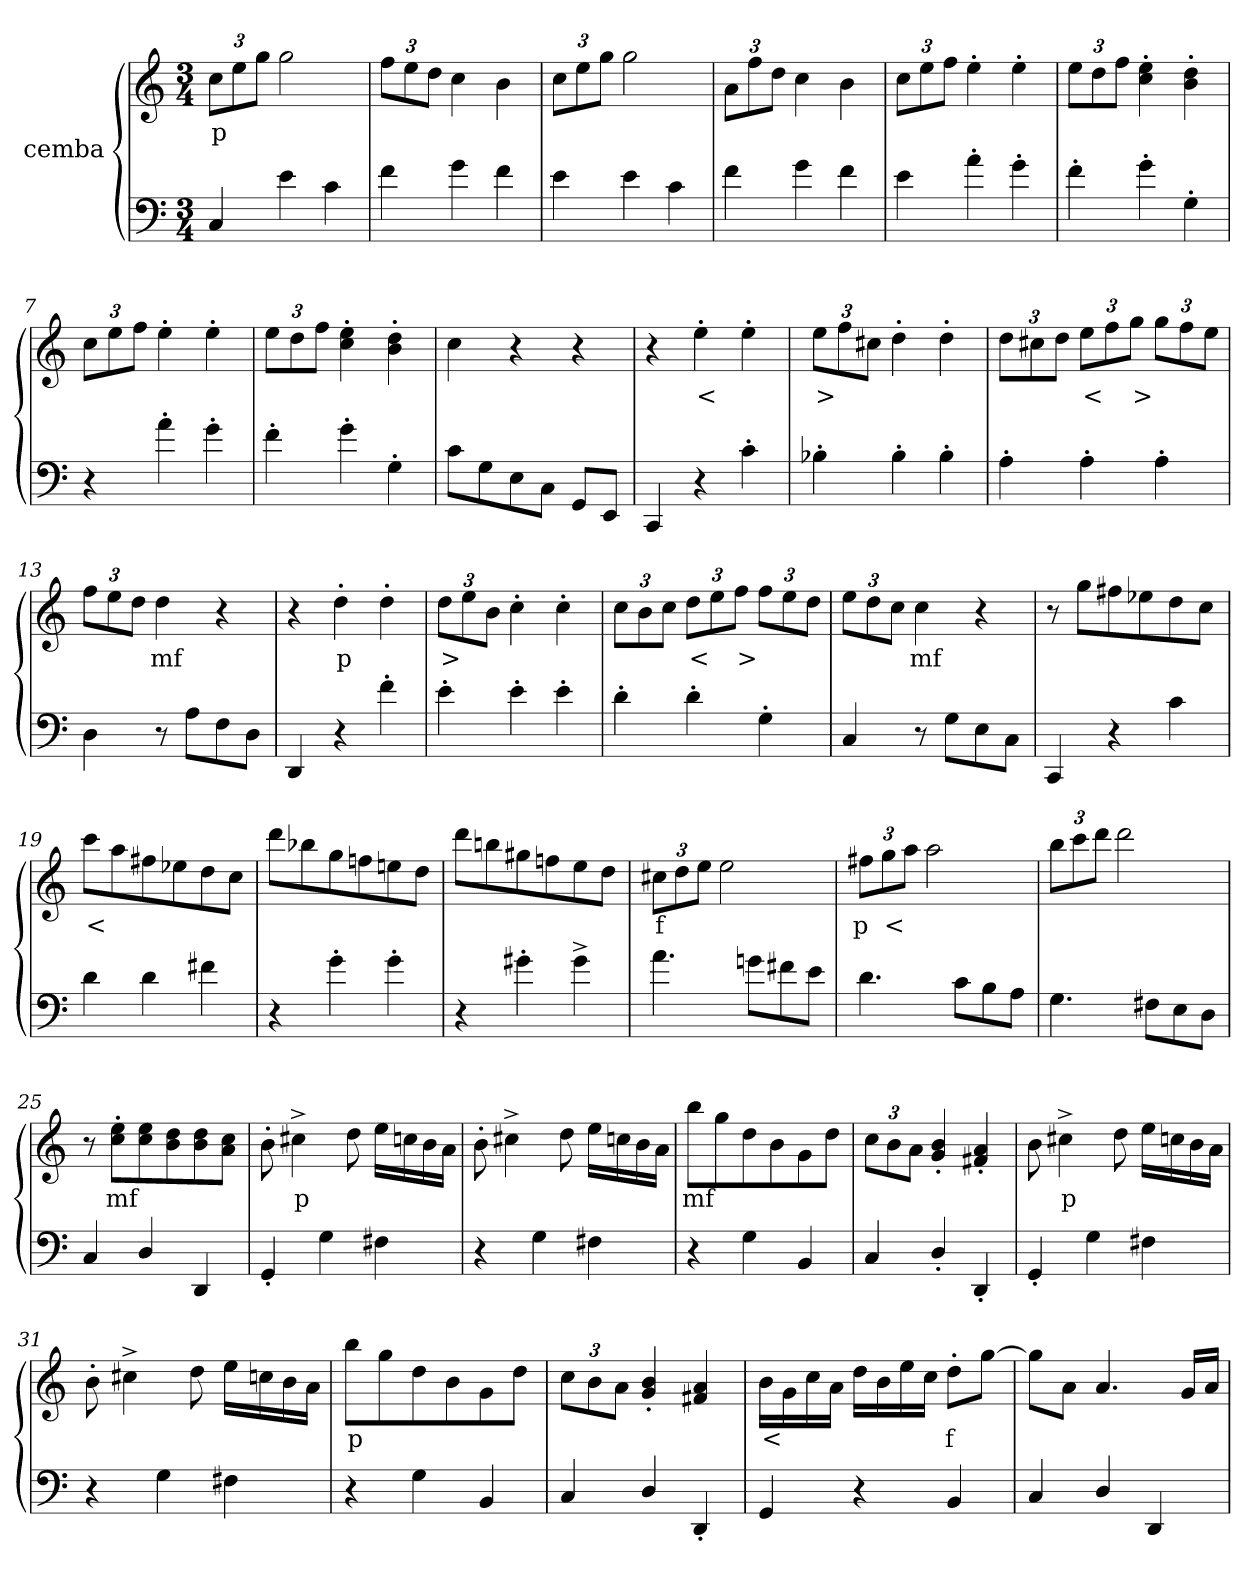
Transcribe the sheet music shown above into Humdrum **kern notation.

**kern	**kern	**text
*part2	*part1	*part1
*staff2	*staff1	*staff1
*I"cemba	*I"cemba	*
*clefF4	*clefG2	*
*k[]	*k[]	*
*C:	*C:	*
*M3/4	*M3/4	*
=1	=1	=1
4C/	12cc\L	p
.	12ee\	.
.	12gg\J	.
4e\	2gg\	.
4c\	.	.
=2	=2	=2
4f\	12ff\L	.
.	12ee\	.
.	12dd\J	.
4g\	4cc\	.
4f\	4b\	.
=3	=3	=3
4e\	12cc\L	.
.	12ee\	.
.	12gg\J	.
4e\	2gg\	.
4c\	.	.
=4	=4	=4
4f\	12a\L	.
.	12ff\	.
.	12dd\J	.
4g\	4cc\	.
4f\	4b\	.
=5	=5	=5
4e\	12cc\L	.
.	12ee\	.
.	12ff\J	.
4a'>\	4ee'>\	.
4g'>\	4ee'>\	.
=6	=6	=6
4f'>\	12ee\L	.
.	12dd\	.
.	12ff\J	.
4g'>\	4cc\'> 4ee\'>	.
4G'>\	4b\'> 4dd\'>	.
=7	=7	=7
4r	12cc\L	.
.	12ee\	.
.	12ff\J	.
4a'>\	4ee'>\	.
4g'>\	4ee'>\	.
=8	=8	=8
4f'>\	12ee\L	.
.	12dd\	.
.	12ff\J	.
4g'>\	4cc\'> 4ee\'>	.
4G'>\	4b\'> 4dd\'>	.
=9	=9	=9
8c\L	4cc\	.
8G\	.	.
8E\	4r	.
8C\J	.	.
8GG/L	4r	.
8EE/J	.	.
=10	=10	=10
4CC/	4r	.
4r	4ee'>\	<
4c'>\	4ee'>\	.
=11	=11	=11
4B-X'>\	12ee\L	>
.	12ff\	.
.	12cc#X\J	.
4B-'>\	4dd'>\	.
4B-'>\	4dd'>\	.
=12	=12	=12
4A'>\	12dd\L	.
.	12cc#X\	.
.	12dd\J	.
4A'>\	12ee\L	<
.	12ff\	.
.	12gg\J	>
4A'>\	12gg\L	.
.	12ff\	.
.	12ee\J	.
=13	=13	=13
4D\	12ff\L	.
.	12ee\	.
.	12dd\J	.
8r	4dd\	mf
8A\L	.	.
8F\	4r	.
8D\J	.	.
=14	=14	=14
4DD/	4r	.
4r	4dd'>\	p
4f'>\	4dd'>\	.
=15	=15	=15
4e'>\	12dd\L	>
.	12ee\	.
.	12b\J	.
4e'>\	4cc'>\	.
4e'>\	4cc'>\	.
=16	=16	=16
4d'>\	12cc\L	.
.	12b\	.
.	12cc\J	.
4d'>\	12dd\L	<
.	12ee\	.
.	12ff\J	>
4G'>\	12ff\L	.
.	12ee\	.
.	12dd\J	.
=17	=17	=17
4C/	12ee\L	.
.	12dd\	.
.	12cc\J	.
8r	4cc\	mf
8G\L	.	.
8E\	4r	.
8C\J	.	.
=18	=18	=18
4CC/	8r	.
.	8gg\L	.
4r	8ff#X\	.
.	8ee-X\	.
4c\	8dd\	.
.	8cc\J	.
=19	=19	=19
4d\	8ccc\L	<
.	8aa\	.
4d\	8ff#X\	.
.	8ee-X\	.
4f#X\	8dd\	.
.	8cc\J	.
=20	=20	=20
4r	8ddd\L	.
.	8bb-X\	.
4g'>\	8gg\	.
.	8ffn\	.
4g'>\	8een\	.
.	8dd\J	.
=21	=21	=21
4r	8ddd\L	.
.	8bbn\	.
4g#X'>\	8gg#X\	.
.	8ffn\	.
4g#^>\	8ee\	.
.	8dd\J	.
=22	=22	=22
4.a\	12cc#X\L	f
.	12dd\	.
.	12ee\J	.
.	2ee\	.
8gn\L	.	.
8f#X\	.	.
8e\J	.	.
=23	=23	=23
4.d\	12ff#X\L	p
.	12gg\	<
.	12aa\J	.
.	2aa\	.
8c\L	.	.
8B\	.	.
8A\J	.	.
=24	=24	=24
4.G\	12bb\L	.
.	12ccc\	.
.	12ddd\J	.
.	2ddd\	.
8F#X\L	.	.
8E\	.	.
8D\J	.	.
=25	=25	=25
4C/	8r	.
.	8cc\'> 8ee\'>L	mf
4D/	8cc\ 8ee\	.
.	8b\ 8dd\	.
4DD/	8b\ 8dd\	.
.	8a\ 8cc\J	.
=26	=26	=26
4GG'>/	8b'>\	.
.	4cc#X^>\	p
4G\	.	.
.	8dd\	.
4F#X\	16ee\LL	.
.	16ccn\	.
.	16b\	.
.	16a\JJ	.
=27	=27	=27
4r	8b'>\	.
.	4cc#X^>\	.
4G\	.	.
.	8dd\	.
4F#X\	16ee\LL	.
.	16ccn\	.
.	16b\	.
.	16a\JJ	.
=28	=28	=28
4r	8bb\L	mf
.	8gg\	.
4G\	8dd\	.
.	8b\	.
4BB/	8g\	.
.	8dd\J	.
=29	=29	=29
4C/	12cc\L	.
.	12b\	.
.	12a\J	.
4D'>/	4g/'> 4b/'>	.
4DD'>/	4f#X/'> 4a/'>	.
=30	=30	=30
4GG'>/	8b\	.
.	4cc#X^>\	p
4G\	.	.
.	8dd\	.
4F#X\	16ee\LL	.
.	16ccn\	.
.	16b\	.
.	16a\JJ	.
=31	=31	=31
4r	8b'>\	.
.	4cc#X^>\	.
4G\	.	.
.	8dd\	.
4F#X\	16ee\LL	.
.	16ccn\	.
.	16b\	.
.	16a\JJ	.
=32	=32	=32
4r	8bb\L	p
.	8gg\	.
4G\	8dd\	.
.	8b\	.
4BB/	8g\	.
.	8dd\J	.
=33	=33	=33
4C/	12cc\L	.
.	12b\	.
.	12a\J	.
4D/	4g/'> 4b/'>	.
4DD'>/	4f#X/ 4a/	.
=34	=34	=34
4GG/	16b\LL	<
.	16g\	.
.	16cc\	.
.	16a\JJ	.
4r	16dd\LL	.
.	16b\	.
.	16ee\	.
.	16cc\JJ	.
4BB/	8dd'>\L	f
.	[8gg\J	.
=35	=35	=35
4C/	8gg\L]	.
.	8a\J	.
4D/	4.a/	.
4DD/	.	.
.	16g/LL	.
.	16a/JJ	.
=	=	=
*-	*-	*-
